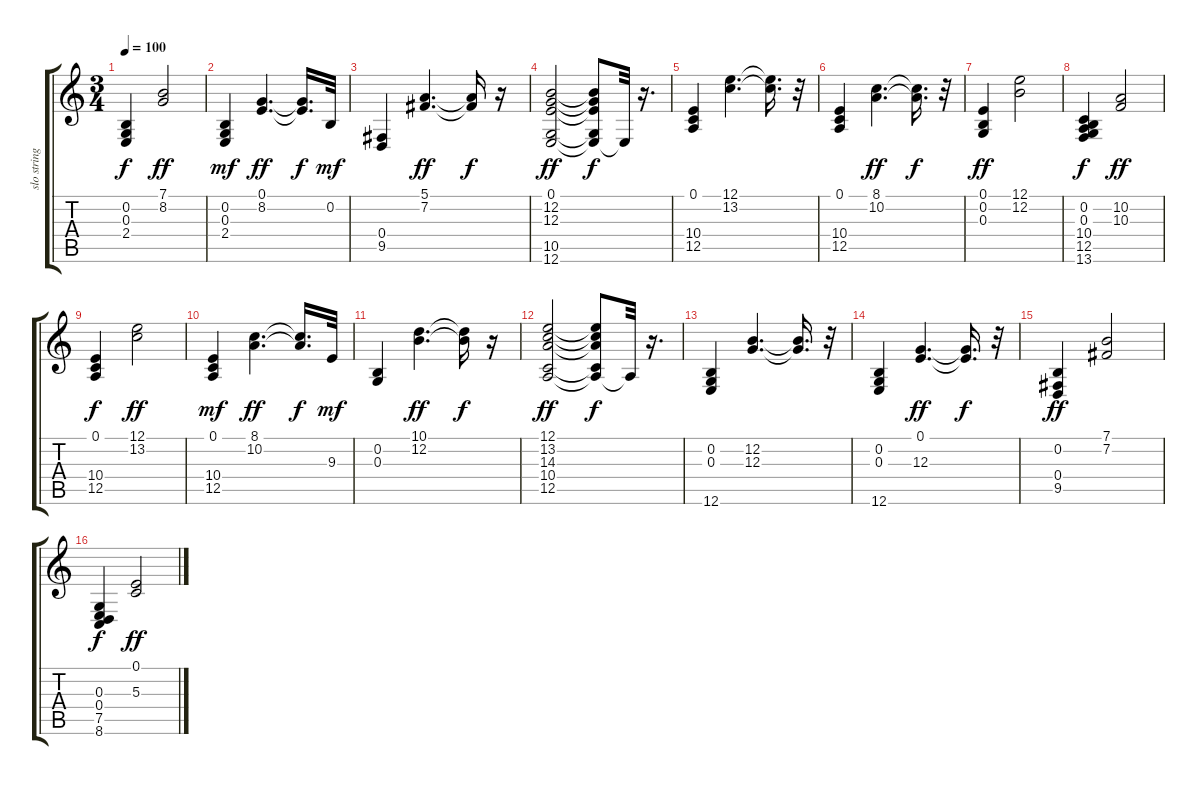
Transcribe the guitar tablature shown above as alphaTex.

\track ("slo strings" "slo string") {instrument stringensemble2}
\staff {score tabs}
\tuning (E4 B3 G3 D3 A2 E2) {hide}
\ts (3 4)
\tempo 100
\clef g2
\ks c
(0.2 0.3 2.4).4{dy f} (7.1 8.2).2{dy ff} |
(0.2 0.3 2.4).4{dy mf} (0.1 8.2).4{d dy ff} (0.1{t} 8.2{t}).16{d dy f} 0.2.32{dy mf} |
(0.4 9.5).4 (5.1 7.2).4{d dy ff} (5.1{t} 7.2{t}).16{dy f} r.16 |
(0.1 12.2 12.3 10.5 12.6).2{dy ff} (0.1{t} 12.2{t} 12.3{t} 10.5{t} 12.6{t}).8{dy f} 12.6{t}.32 r.16{d} |
(0.1 10.4 12.5).4{balance 8 instrument stringensemble2} (12.1 13.2).4{d} (12.1{t} 13.2{t}).16{d} r.32 |
(0.1 10.4 12.5).4 (8.1 10.2).4{d dy ff} (8.1{t} 10.2{t}).16{d dy f} r.32 |
(0.1 0.2 0.3).4{dy ff} (12.1 12.2).2 |
(0.2 0.3 10.4 12.5 13.6).4{dy f} (10.2 10.3).2{dy ff} |
(0.1 10.4 12.5).4{dy f} (12.1 13.2).2{dy ff} |
(0.1 10.4 12.5).4{dy mf} (8.1 10.2).4{d dy ff} (8.1{t} 10.2{t}).16{d dy f} 9.3.32{dy mf} |
(0.2 0.3).4 (10.1 12.2).4{d dy ff} (10.1{t} 12.2{t}).16{dy f} r.16 |
(12.1 13.2 14.3 10.4 12.5).2{dy ff} (12.1{t} 13.2{t} 14.3{t} 10.4{t} 12.5{t}).8{dy f} 12.5{t}.32 r.16{d} |
(0.2 0.3 12.6).4{balance 8 instrument stringensemble2} (12.2 12.3).4{d} (12.2{t} 12.3{t}).16{d} r.32 |
(0.2 0.3 12.6).4 (0.1 12.3).4{d dy ff} (0.1{t} 12.3{t}).16{d dy f} r.32 |
(0.2 0.4 9.5).4{dy ff} (7.1 7.2).2 |
(0.3 0.4 7.5 8.6).4{dy f} (0.1 5.3).2{dy ff}
